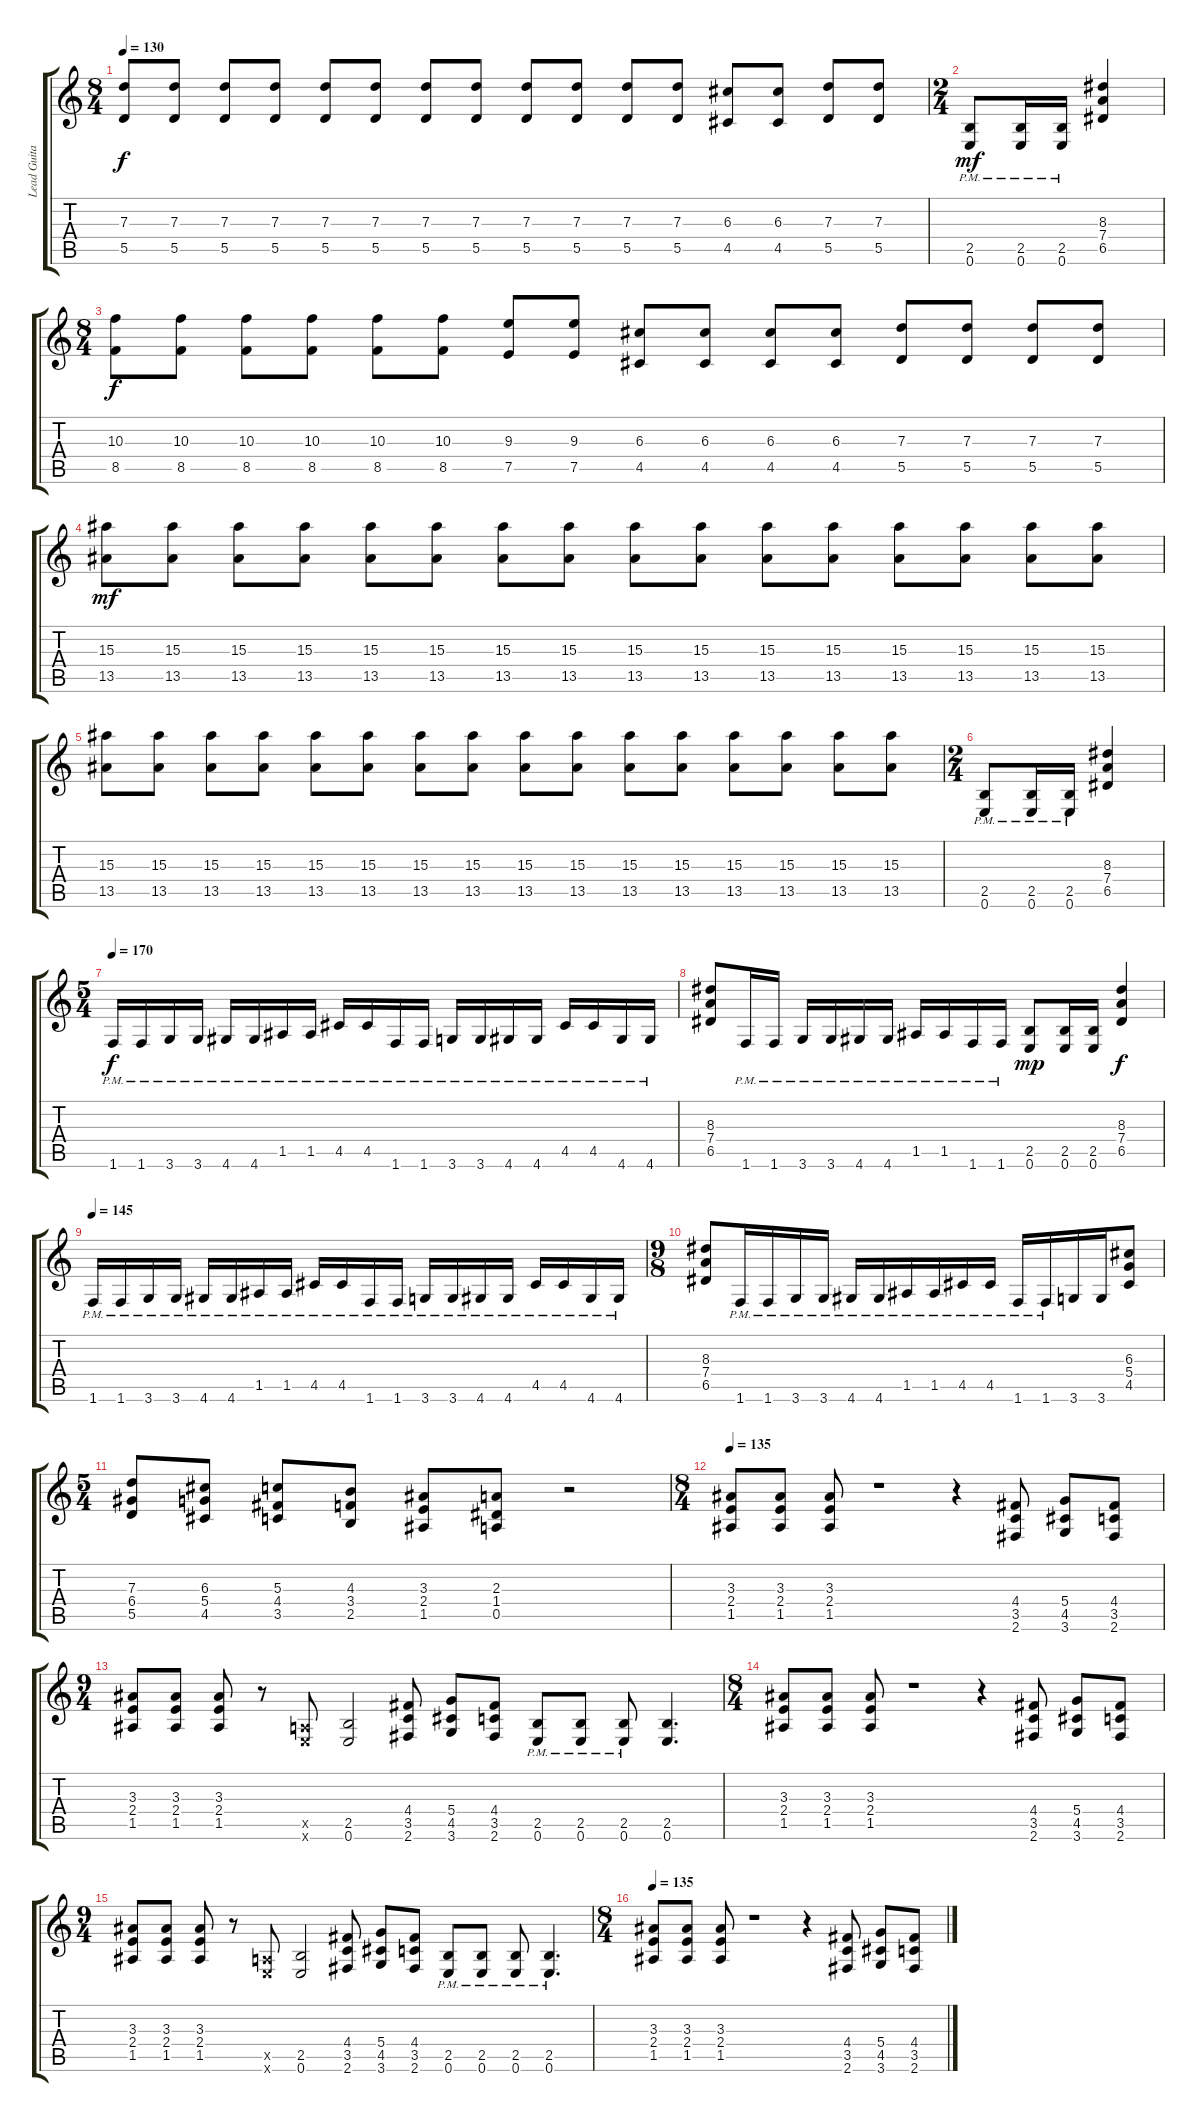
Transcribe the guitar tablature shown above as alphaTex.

\track ("Lead Guitare" "Lead Guita") {instrument distortionguitar}
\staff {score tabs}
\tuning (E4 B3 G3 D3 A2 E2) {hide}
\ts (8 4)
\tempo 130
\clef g2
\ks c
(7.3 5.5).8{dy f} (7.3 5.5).8 (7.3 5.5).8 (7.3 5.5).8 (7.3 5.5).8 (7.3 5.5).8 (7.3 5.5).8 (7.3 5.5).8 (7.3 5.5).8 (7.3 5.5).8 (7.3 5.5).8 (7.3 5.5).8 (6.3 4.5).8 (6.3 4.5).8 (7.3 5.5).8 (7.3 5.5).8 |
\ts (2 4)
(2.5{pm} 0.6{pm}).8{dy mf} (2.5{pm} 0.6{pm}).16 (2.5{pm} 0.6{pm}).16 (8.3 7.4 6.5).4 |
\ts (8 4)
(10.3 8.5).8{dy f} (10.3 8.5).8 (10.3 8.5).8 (10.3 8.5).8 (10.3 8.5).8 (10.3 8.5).8 (9.3 7.5).8 (9.3 7.5).8 (6.3 4.5).8 (6.3 4.5).8 (6.3 4.5).8 (6.3 4.5).8 (7.3 5.5).8 (7.3 5.5).8 (7.3 5.5).8 (7.3 5.5).8 |
(15.3 13.5).8{dy mf} (15.3 13.5).8 (15.3 13.5).8 (15.3 13.5).8 (15.3 13.5).8 (15.3 13.5).8 (15.3 13.5).8 (15.3 13.5).8 (15.3 13.5).8 (15.3 13.5).8 (15.3 13.5).8 (15.3 13.5).8 (15.3 13.5).8 (15.3 13.5).8 (15.3 13.5).8 (15.3 13.5).8 |
(15.3 13.5).8 (15.3 13.5).8 (15.3 13.5).8 (15.3 13.5).8 (15.3 13.5).8 (15.3 13.5).8 (15.3 13.5).8 (15.3 13.5).8 (15.3 13.5).8 (15.3 13.5).8 (15.3 13.5).8 (15.3 13.5).8 (15.3 13.5).8 (15.3 13.5).8 (15.3 13.5).8 (15.3 13.5).8 |
\ts (2 4)
(2.5{pm} 0.6{pm}).8 (2.5{pm} 0.6{pm}).16 (2.5{pm} 0.6{pm}).16 (8.3 7.4 6.5).4 |
\ts (5 4)
\tempo 170
1.6{pm}.16{dy f} 1.6{pm}.16 3.6{pm}.16 3.6{pm}.16 4.6{pm}.16 4.6{pm}.16 1.5{pm}.16 1.5{pm}.16 4.5{pm}.16 4.5{pm}.16 1.6{pm}.16 1.6{pm}.16 3.6{pm}.16 3.6{pm}.16 4.6{pm}.16 4.6{pm}.16 4.5{pm}.16 4.5{pm}.16 4.6{pm}.16 4.6{pm}.16 |
(8.3 7.4 6.5).8 1.6{pm}.16 1.6{pm}.16 3.6{pm}.16 3.6{pm}.16 4.6{pm}.16 4.6{pm}.16 1.5{pm}.16 1.5{pm}.16 1.6{pm}.16 1.6{pm}.16 (2.5 0.6).8{dy mp} (2.5 0.6).16 (2.5 0.6).16 (8.3 7.4 6.5).4{dy f} |
\tempo 145
1.6{pm}.16 1.6{pm}.16 3.6{pm}.16 3.6{pm}.16 4.6{pm}.16 4.6{pm}.16 1.5{pm}.16 1.5{pm}.16 4.5{pm}.16 4.5{pm}.16 1.6{pm}.16 1.6{pm}.16 3.6{pm}.16 3.6{pm}.16 4.6{pm}.16 4.6{pm}.16 4.5{pm}.16 4.5{pm}.16 4.6{pm}.16 4.6{pm}.16 |
\ts (9 8)
(8.3 7.4 6.5).8 1.6{pm}.16 1.6{pm}.16 3.6{pm}.16 3.6{pm}.16 4.6{pm}.16 4.6{pm}.16 1.5{pm}.16 1.5{pm}.16 4.5{pm}.16 4.5{pm}.16 1.6{pm}.16 1.6{pm}.16 3.6.16 3.6.16 (6.3 5.4 4.5).8 |
\ts (5 4)
(7.3 6.4 5.5).8 (6.3 5.4 4.5).8 (5.3 4.4 3.5).8 (4.3 3.4 2.5).8 (3.3 2.4 1.5).8 (2.3 1.4 0.5).8 r.2 |
\ts (8 4)
\tempo 135
(3.3 2.4 1.5).8 (3.3 2.4 1.5).8 (3.3 2.4 1.5).8 r.1 r.4 (4.4 3.5 2.6).8 (5.4 4.5 3.6).8 (4.4 3.5 2.6).8 |
\ts (9 4)
(3.3 2.4 1.5).8 (3.3 2.4 1.5).8 (3.3 2.4 1.5).8 r.8 (0.5{x} 0.6{x}).8 (2.5 0.6).2 (4.4 3.5 2.6).8 (5.4 4.5 3.6).8 (4.4 3.5 2.6).8 (2.5{pm} 0.6{pm}).8 (2.5{pm} 0.6{pm}).8 (2.5{pm} 0.6{pm}).8 (2.5 0.6).4{d} |
\ts (8 4)
(3.3 2.4 1.5).8 (3.3 2.4 1.5).8 (3.3 2.4 1.5).8 r.1 r.4 (4.4 3.5 2.6).8 (5.4 4.5 3.6).8 (4.4 3.5 2.6).8 |
\ts (9 4)
(3.3 2.4 1.5).8 (3.3 2.4 1.5).8 (3.3 2.4 1.5).8 r.8 (0.5{x} 0.6{x}).8 (2.5 0.6).2 (4.4 3.5 2.6).8 (5.4 4.5 3.6).8 (4.4 3.5 2.6).8 (2.5{pm} 0.6{pm}).8 (2.5{pm} 0.6{pm}).8 (2.5{pm} 0.6{pm}).8 (2.5{pm} 0.6{pm}).4{d} |
\ts (8 4)
\tempo 135
(3.3 2.4 1.5).8 (3.3 2.4 1.5).8 (3.3 2.4 1.5).8 r.1 r.4 (4.4 3.5 2.6).8 (5.4 4.5 3.6).8 (4.4 3.5 2.6).8
